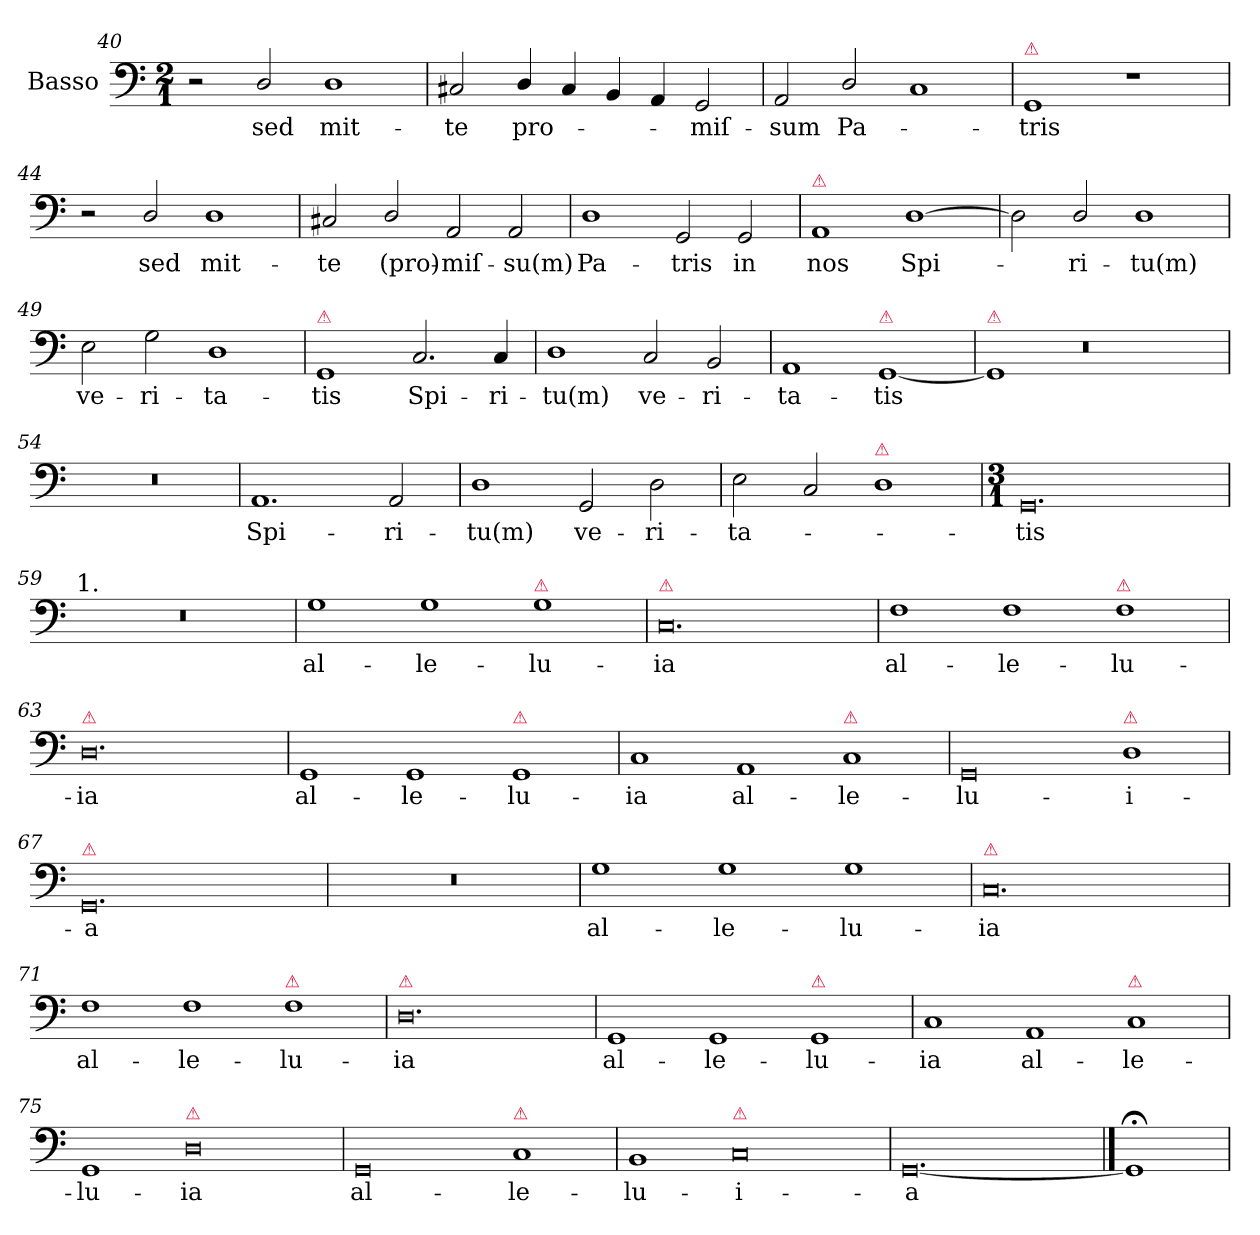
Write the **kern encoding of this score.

**kern	**text
*part1	*part1
*staff1	*staff1
*I"Basso	*
*I'B	*
*clefF4	*
*k[]	*
*M2/1	*
=40	=40
2r	.
2D/	sed
1D\	mit-
=41	=41
2C#X/	-te
4D/	pro-
4C#/	.
4BB/	.
4AA/	.
2GG/	-miſ-
=42	=42
2AA/	-sum
2D/	Pa-
1C/	.
=43	=43
!LO:TX:a:color=crimson:t=⚠	!
1GG/	-tris
1r	.
=44	=44
2r	.
2D/	sed
1D\	mit-
=45	=45
2C#X/	-te
2D/	(pro)-
2AA/	-miſ-
2AA/	-su(m)
=46	=46
1D\	Pa-
2GG/	-tris
2GG/	in
=47	=47
!LO:TX:a:color=crimson:t=⚠	!
1AA/	nos
[1D\	Spi-
=48	=48
2D\]	.
2D/	-ri-
1D\	-tu(m)
=49	=49
2E\	ve-
2G\	-ri-
1D\	-ta-
=50	=50
!LO:TX:a:color=crimson:t=⚠	!
1GG/	-tis
2.C/	Spi-
4C/	-ri-
=51	=51
1D\	-tu(m)
2C/	ve-
2BB/	-ri-
=52	=52
1AA/	-ta-
!LO:TX:a:color=crimson:t=⚠	!
[1GG/	-tis
=53	=53
!LO:TX:a:color=crimson:t=⚠	!
1GG/]	.
0r	.
=54	=54
0r	.
=55	=55
1.AA/	Spi-
2AA/	-ri-
=56	=56
1D\	-tu(m)
2GG/	ve-
2D\	-ri-
=57	=57
2E\	-ta-
2C/	.
!LO:TX:a:color=crimson:t=⚠	!
1D\	.
=58	=58
*M3/1	*
0.GG/	-tis
=59	=59
!LO:TX:a:t=1.	!
0.r	.
=60	=60
1G\	al-
1G\	-le-
!LO:TX:a:color=crimson:t=⚠	!
1G\	-lu-
=61	=61
!LO:TX:a:color=crimson:t=⚠	!
0.C/	-ia
=62	=62
!	!LO:LY:i
1F\	al-
!	!LO:LY:i
1F\	-le-
!LO:TX:a:color=crimson:t=⚠	!
!	!LO:LY:i
1F\	-lu-
=63	=63
!LO:TX:a:color=crimson:t=⚠	!
!	!LO:LY:i
0.D\	-ia
=64	=64
!	!LO:LY:i
1GG/	al-
!	!LO:LY:i
1GG/	-le-
!LO:TX:a:color=crimson:t=⚠	!
!	!LO:LY:i
1GG/	-lu-
=65	=65
!	!LO:LY:i
1C/	-ia
!	!LO:LY:i
1AA/	al-
!LO:TX:a:color=crimson:t=⚠	!
!	!LO:LY:i
1C/	-le-
=66	=66
!	!LO:LY:i
0GG/	-lu-
!LO:TX:a:color=crimson:t=⚠	!
!	!LO:LY:i
1D\	-i-
=67	=67
!LO:TX:a:color=crimson:t=⚠	!
!	!LO:LY:i
0.GG/	-a
=68	=68
0.r	.
=69	=69
!	!LO:LY:i
1G\	al-
!	!LO:LY:i
1G\	-le-
!	!LO:LY:i
1G\	-lu-
=70	=70
!LO:TX:a:color=crimson:t=⚠	!
!	!LO:LY:i
0.C/	-ia
=71	=71
!	!LO:LY:i
1F\	al-
!	!LO:LY:i
1F\	-le-
!LO:TX:a:color=crimson:t=⚠	!
!	!LO:LY:i
1F\	-lu-
=72	=72
!LO:TX:a:color=crimson:t=⚠	!
!	!LO:LY:i
0.D\	-ia
=73	=73
!	!LO:LY:i
1GG/	al-
!	!LO:LY:i
1GG/	-le-
!LO:TX:a:color=crimson:t=⚠	!
!	!LO:LY:i
1GG/	-lu-
=74	=74
!	!LO:LY:i
1C/	-ia
!	!LO:LY:i
1AA/	al-
!LO:TX:a:color=crimson:t=⚠	!
!	!LO:LY:i
1C/	-le-
=75	=75
!	!LO:LY:i
1GG/	-lu-
!LO:TX:a:color=crimson:t=⚠	!
!	!LO:LY:i
0D\	-ia
=76	=76
!	!LO:LY:i
0GG/	al-
!LO:TX:a:color=crimson:t=⚠	!
!	!LO:LY:i
1C/	-le-
=77	=77
!	!LO:LY:i
1BB/	-lu-
!LO:TX:a:color=crimson:t=⚠	!
!	!LO:LY:i
0C/	-i-
=78	=78
!	!LO:LY:i
[0.GG/	-a
==79	==79
1GG;</]	.
=	=
*-	*-
